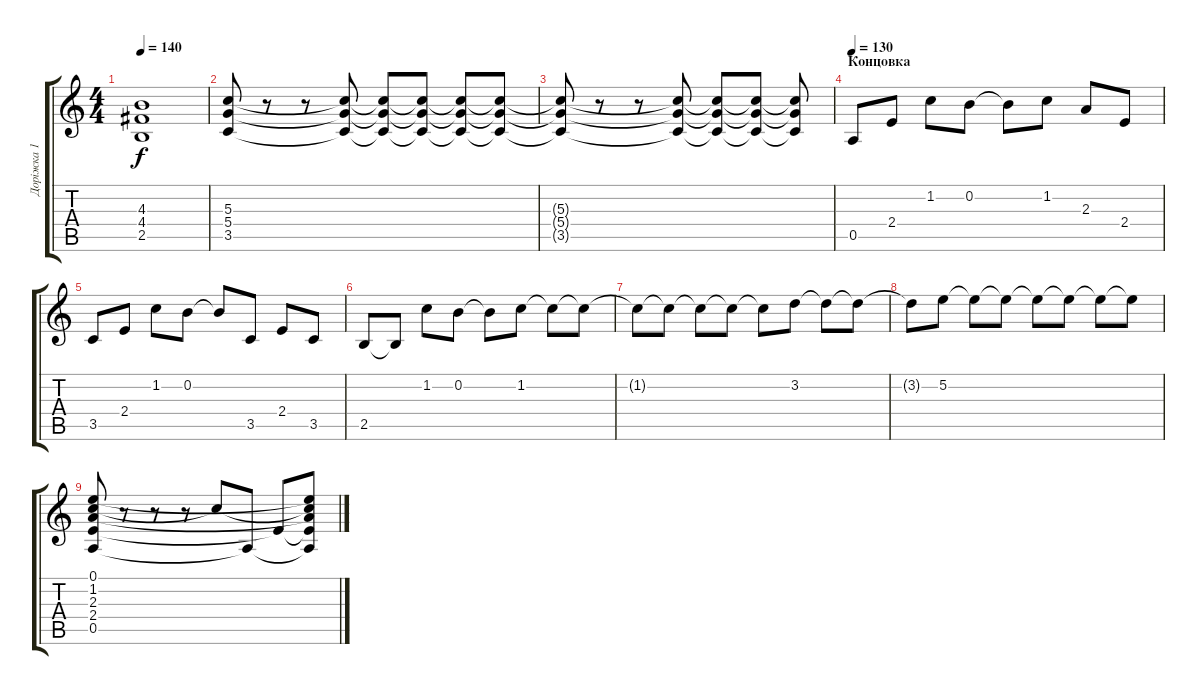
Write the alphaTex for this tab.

\track ("Доріжка 1" "Доріжка 1") {instrument acousticguitarsteel}
\staff {score tabs}
\tuning (E4 B3 G3 D3 A2 E2) {hide}
\ts (4 4)
\tempo 140
\clef g2
\ks c
(4.3 4.4 2.5).1{dy f} |
(5.3 5.4 3.5).8 r.8 r.8 (5.3{t} 5.4{t} 3.5{t}).8 (5.3{t} 5.4{t} 3.5{t}).8 (5.3{t} 5.4{t} 3.5{t}).8 (5.3{t} 5.4{t} 3.5{t}).8 (5.3{t} 5.4{t} 3.5{t}).8 |
(5.3{t} 5.4{t} 3.5{t}).8 r.8 r.8 (5.3{t} 5.4{t} 3.5{t}).8 (5.3{t} 5.4{t} 3.5{t}).8 (5.3{t} 5.4{t} 3.5{t}).8 (5.3{t} 5.4{t} 3.5{t}).8 |
\section ("" "Концовка")
\tempo 130
0.5.8{volume 13 instrument acousticguitarsteel} 2.4.8 1.2.8 0.2.8 0.2{t}.8 1.2.8 2.3.8 2.4.8 |
3.5.8 2.4.8 1.2.8 0.2.8 0.2{t}.8 3.5.8 2.4.8 3.5.8 |
2.5.8 2.5{t}.8 1.2.8 0.2.8 0.2{t}.8 1.2.8 1.2{t}.8 1.2{t}.8 |
1.2{t}.8 1.2{t}.8 1.2{t}.8 1.2{t}.8 1.2{t}.8 3.2.8 3.2{t}.8 3.2{t}.8 |
3.2{t}.8 5.2.8 5.2{t}.8 5.2{t}.8 5.2{t}.8 5.2{t}.8 5.2{t}.8 5.2{t}.8 |
(0.1 1.2 2.3 2.4 0.5).8{volume 12} r.8 r.8 r.8 1.2{t}.8 0.5{t}.8 2.4{t}.8 (0.1{t} 1.2{t} 2.3{t} 2.4{t} 0.5{t}).8
